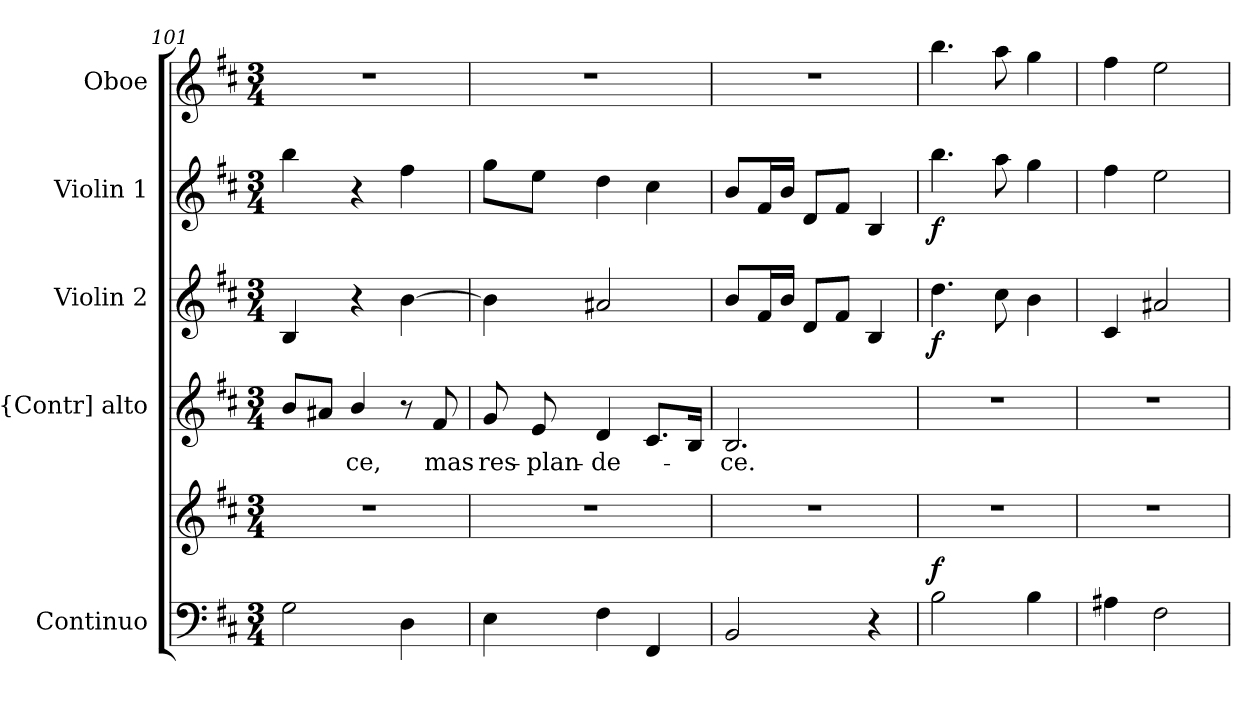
**kern	**kern	**dynam	**kern	**text	**kern	**dynam	**kern	**dynam	**kern
*part5	*part5	*part5	*part4	*part4	*part3	*part3	*part2	*part2	*part1
*staff6	*staff5	*staff5/6	*staff4	*staff4	*staff3	*staff3	*staff2	*staff2	*staff1
*I"Continuo	*	*	*I"{Contr] alto	*	*I"Violin 2	*	*I"Violin 1	*	*I"Oboe
*I'Cont.	*	*	*I'A.	*	*I'Vln. 2	*	*I'Vln. 1	*	*I'Ob.
!!LO:LB:g=z
*clefF4	*clefG2	*	*clefG2	*	*clefG2	*	*clefG2	*	*clefG2
*k[f#c#]	*k[f#c#]	*	*k[f#c#]	*	*k[f#c#]	*	*k[f#c#]	*	*k[f#c#]
*D:	*D:	*	*D:	*	*D:	*	*D:	*	*D:
*M3/4	*M3/4	*	*M3/4	*	*M3/4	*	*M3/4	*	*M3/4
=101	=101	=101	=101	=101	=101	=101	=101	=101	=101
!	!LO:N:vis=1	!	!	!	!	!	!	!	!LO:N:vis=1
2Gi\	2.r	.	8bi/L	.	4Bi/	.	4bbi\	.	2.r
.	.	.	8a#Xi/J	.	.	.	.	.	.
!	!	!	!	!LO:LY:b:color=#000000	!	!	!	!	!
.	.	.	4bi/	-ce,	4r	.	4r	.	.
4Di\	.	.	8r	.	[4bi\	.	4ff#i\	.	.
!	!	!	!	!LO:LY:b:color=#000000	!	!	!	!	!
.	.	.	8f#i/	mas	.	.	.	.	.
=102	=102	=102	=102	=102	=102	=102	=102	=102	=102
!	!LO:N:vis=1	!	!	!	!	!	!	!	!
!	!	!	!	!LO:LY:b:color=#000000	!	!	!	!	!LO:N:vis=1
4Ei\	2.r	.	8gi/	res-	4bi\]	.	8ggi\L	.	2.r
!	!	!	!	!LO:LY:b:color=#000000	!	!	!	!	!
.	.	.	8ei/	-plan-	.	.	8eei\J	.	.
!	!	!	!	!LO:LY:b:color=#000000	!	!	!	!	!
4F#i\	.	.	4di/	-de-	2a#Xi/	.	4ddi\	.	.
4FF#i/	.	.	8.c#i/L	.	.	.	4cc#i\	.	.
.	.	.	16Bi/Jk	.	.	.	.	.	.
=103	=103	=103	=103	=103	=103	=103	=103	=103	=103
!	!LO:N:vis=1	!	!	!	!	!	!	!	!
!	!	!	!	!LO:LY:b:color=#000000	!	!	!	!	!LO:N:vis=1
2BBi/	2.r	.	2.Bi/	-ce.	8bi/L	.	8bi/L	.	2.r
.	.	.	.	.	16f#i/L	.	16f#i/L	.	.
.	.	.	.	.	16bi/JJ	.	16bi/JJ	.	.
.	.	.	.	.	8di/L	.	8di/L	.	.
.	.	.	.	.	8f#i/J	.	8f#i/J	.	.
4r	.	.	.	.	4Bi/	.	4Bi/	.	.
=104	=104	=104	=104	=104	=104	=104	=104	=104	=104
!	!LO:N:vis=1	!	!LO:N:vis=1	!	!	!	!	!	!
2Bi\	2.r	f	2.r	.	4.ddi\	f	4.bbi\	f	4.bbi\
.	.	.	.	.	8cc#i\	.	8aai\	.	8aai\
4Bi\	.	.	.	.	4bi\	.	4ggi\	.	4ggi\
=105	=105	=105	=105	=105	=105	=105	=105	=105	=105
!	!LO:N:vis=1	!	!LO:N:vis=1	!	!	!	!	!	!
4A#Xi\	2.r	.	2.r	.	4c#i/	.	4ff#i\	.	4ff#i\
2F#i\	.	.	.	.	2a#Xi/	.	2eei\	.	2eei\
=	=	=	=	=	=	=	=	=	=
*-	*-	*-	*-	*-	*-	*-	*-	*-	*-
